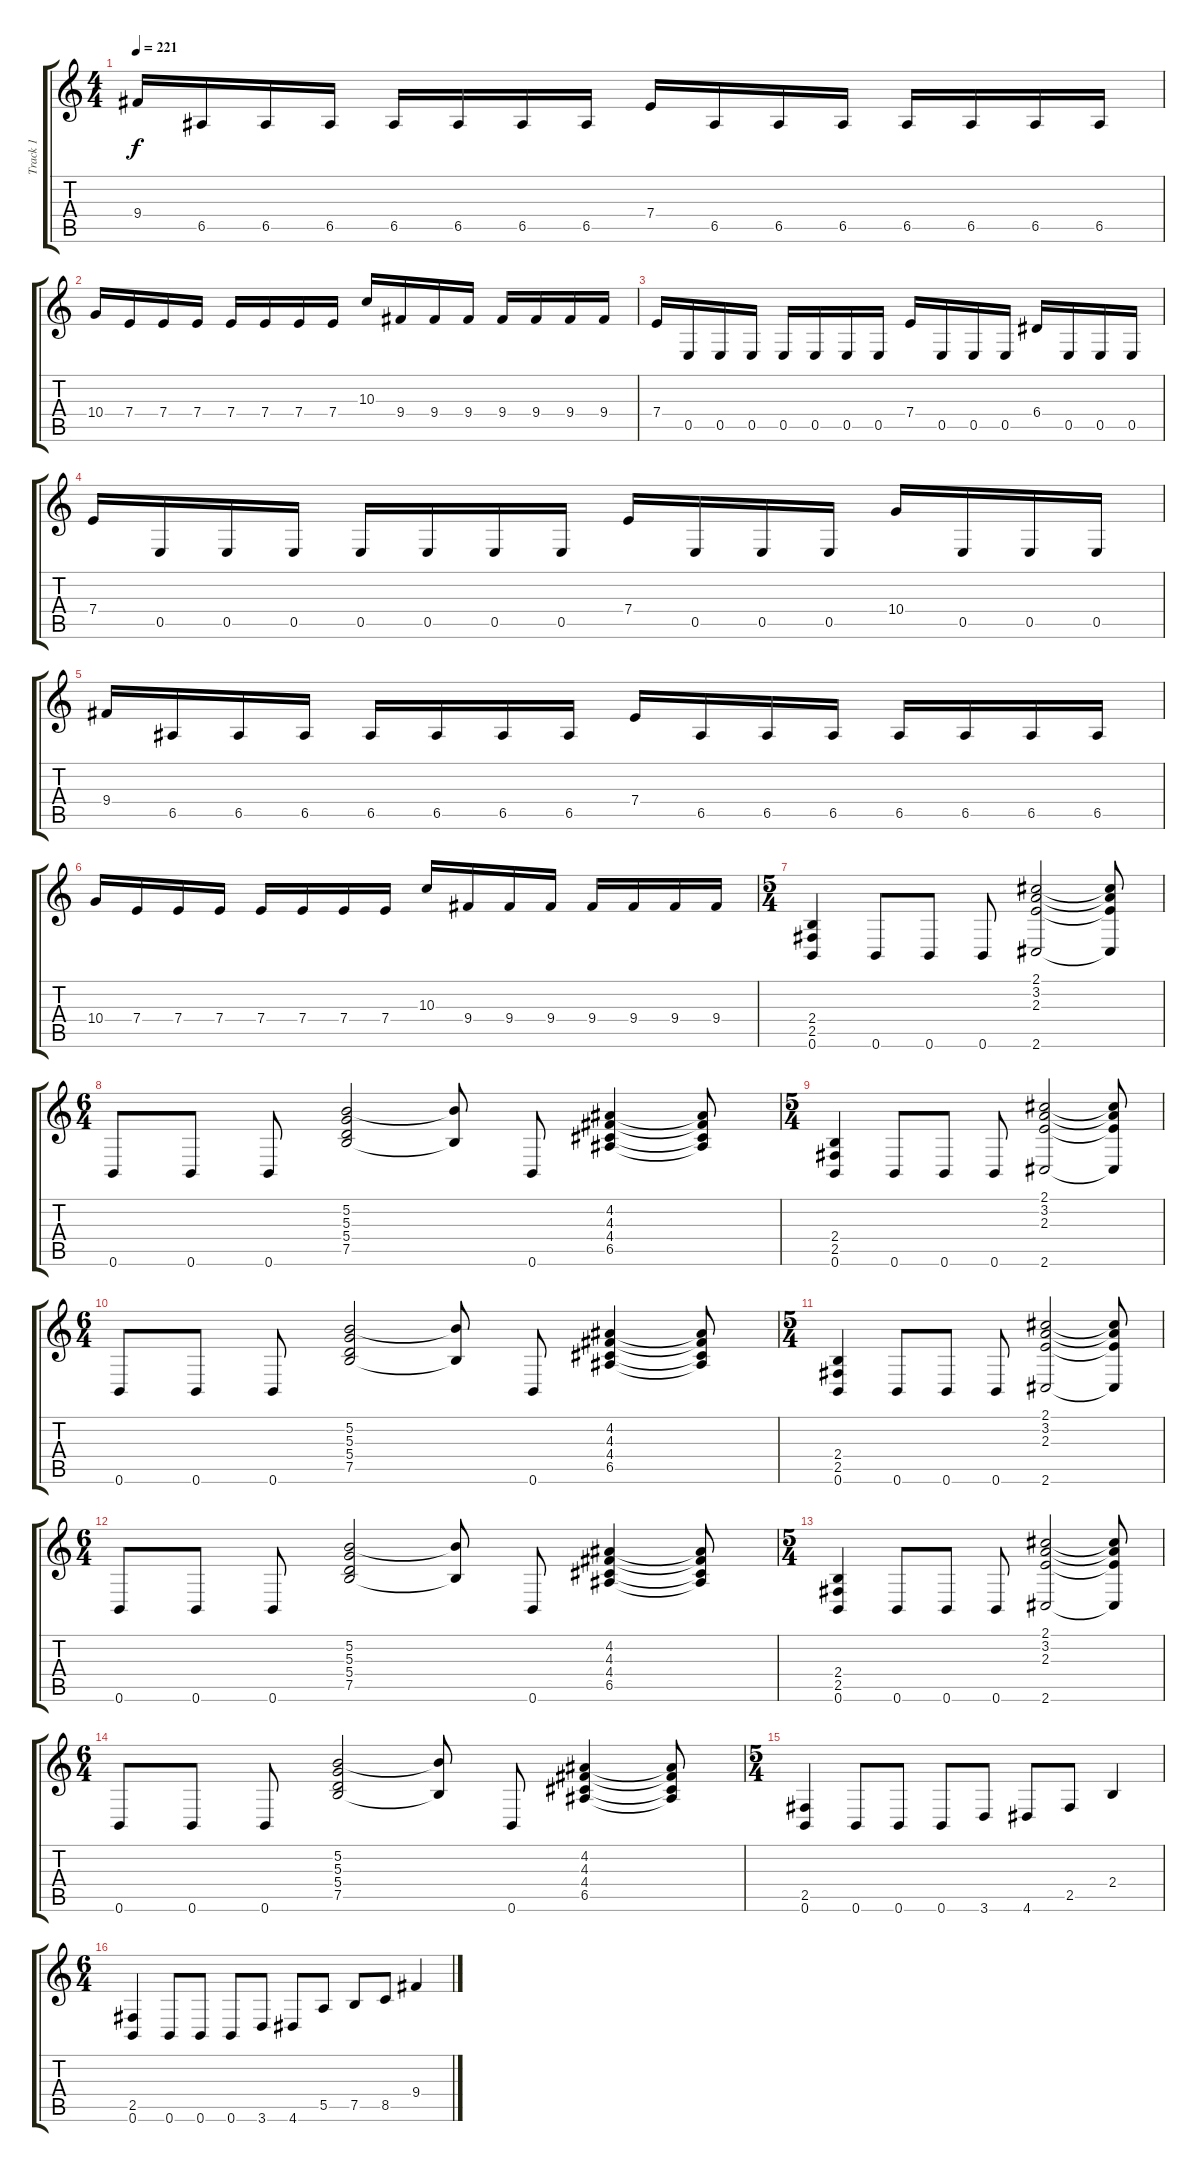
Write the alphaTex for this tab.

\track ("Track 1" "Track 1") {instrument distortionguitar}
\staff {score tabs}
\tuning (B3 Gb3 D3 A2 E2 B1) {hide}
\ts (4 4)
\tempo 221
\clef g2
\ks c
9.4.16{dy f} 6.5.16 6.5.16 6.5.16 6.5.16 6.5.16 6.5.16 6.5.16 7.4.16 6.5.16 6.5.16 6.5.16 6.5.16 6.5.16 6.5.16 6.5.16 |
10.4.16 7.4.16 7.4.16 7.4.16 7.4.16 7.4.16 7.4.16 7.4.16 10.3.16 9.4.16 9.4.16 9.4.16 9.4.16 9.4.16 9.4.16 9.4.16 |
7.4.16 0.5.16 0.5.16 0.5.16 0.5.16 0.5.16 0.5.16 0.5.16 7.4.16 0.5.16 0.5.16 0.5.16 6.4.16 0.5.16 0.5.16 0.5.16 |
7.4.16 0.5.16 0.5.16 0.5.16 0.5.16 0.5.16 0.5.16 0.5.16 7.4.16 0.5.16 0.5.16 0.5.16 10.4.16 0.5.16 0.5.16 0.5.16 |
9.4.16 6.5.16 6.5.16 6.5.16 6.5.16 6.5.16 6.5.16 6.5.16 7.4.16 6.5.16 6.5.16 6.5.16 6.5.16 6.5.16 6.5.16 6.5.16 |
10.4.16 7.4.16 7.4.16 7.4.16 7.4.16 7.4.16 7.4.16 7.4.16 10.3.16 9.4.16 9.4.16 9.4.16 9.4.16 9.4.16 9.4.16 9.4.16 |
\ts (5 4)
(2.4 2.5 0.6).4 0.6.8 0.6.8 0.6.8 (2.1 3.2 2.3 2.6).2 (2.1{t} 3.2{t} 2.3{t} 2.6{t}).8 |
\ts (6 4)
0.6.8 0.6.8 0.6.8 (5.2 5.3 5.4 7.5).2 (5.2{t} 7.5{t}).8 0.6.8 (4.2 4.3 4.4 6.5).4 (4.2{t} 4.3{t} 4.4{t} 6.5{t}).8 |
\ts (5 4)
(2.4 2.5 0.6).4 0.6.8 0.6.8 0.6.8 (2.1 3.2 2.3 2.6).2 (2.1{t} 3.2{t} 2.3{t} 2.6{t}).8 |
\ts (6 4)
0.6.8 0.6.8 0.6.8 (5.2 5.3 5.4 7.5).2 (5.2{t} 7.5{t}).8 0.6.8 (4.2 4.3 4.4 6.5).4 (4.2{t} 4.3{t} 4.4{t} 6.5{t}).8 |
\ts (5 4)
(2.4 2.5 0.6).4 0.6.8 0.6.8 0.6.8 (2.1 3.2 2.3 2.6).2 (2.1{t} 3.2{t} 2.3{t} 2.6{t}).8 |
\ts (6 4)
0.6.8 0.6.8 0.6.8 (5.2 5.3 5.4 7.5).2 (5.2{t} 7.5{t}).8 0.6.8 (4.2 4.3 4.4 6.5).4 (4.2{t} 4.3{t} 4.4{t} 6.5{t}).8 |
\ts (5 4)
(2.4 2.5 0.6).4 0.6.8 0.6.8 0.6.8 (2.1 3.2 2.3 2.6).2 (2.1{t} 3.2{t} 2.3{t} 2.6{t}).8 |
\ts (6 4)
0.6.8 0.6.8 0.6.8 (5.2 5.3 5.4 7.5).2 (5.2{t} 7.5{t}).8 0.6.8 (4.2 4.3 4.4 6.5).4 (4.2{t} 4.3{t} 4.4{t} 6.5{t}).8 |
\ts (5 4)
(2.5 0.6).4 0.6.8 0.6.8 0.6.8 3.6.8 4.6.8 2.5.8 2.4.4 |
\ts (6 4)
(2.5 0.6).4 0.6.8 0.6.8 0.6.8 3.6.8 4.6.8 5.5.8 7.5.8 8.5.8 9.4.4
